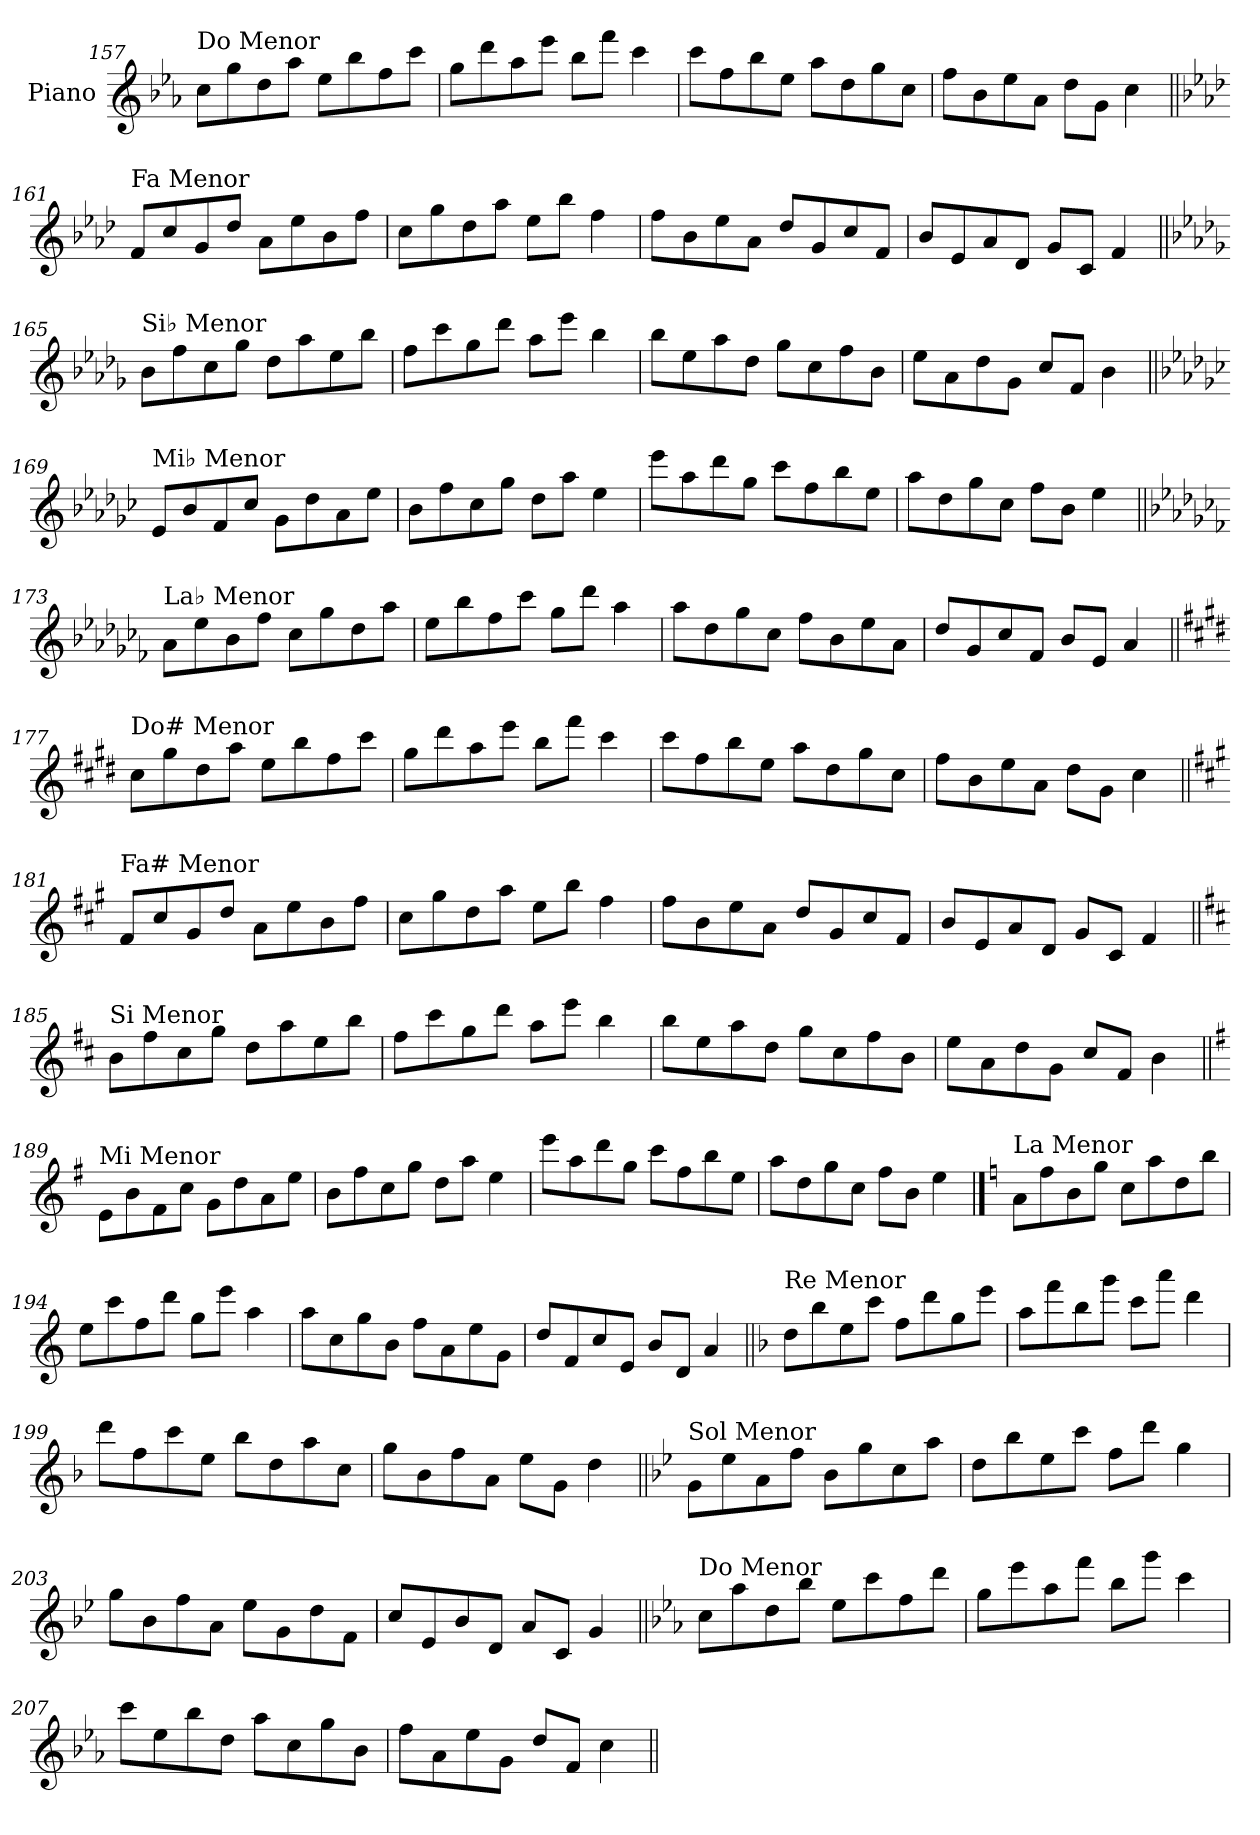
**kern
*part1
*staff1
*I"Piano
*I'Pno.
!!LO:LB:g=z
*clefG2
*k[b-e-a-]
=157
!LO:TX:a:t=Do Menor
8cc\L
8gg\
8dd\
8aa-\J
8ee-\L
8bb-\
8ff\
8ccc\J
=158
8gg\L
8ddd\
8aa-\
8eee-\J
8bb-\L
8fff\J
4ccc\
=159
8ccc\L
8ff\
8bb-\
8ee-\J
8aa-\L
8dd\
8gg\
8cc\J
=160
8ff\L
8b-\
8ee-\
8a-\J
8dd\L
8g\J
4cc\
!!LO:LB:g=z
=161||
*k[b-e-a-d-]
!LO:TX:a:t=Fa Menor
8f/L
8cc/
8g/
8dd-/J
8a-\L
8ee-\
8b-\
8ff\J
=162
8cc\L
8gg\
8dd-\
8aa-\J
8ee-\L
8bb-\J
4ff\
=163
8ff\L
8b-\
8ee-\
8a-\J
8dd-/L
8g/
8cc/
8f/J
=164
8b-/L
8e-/
8a-/
8d-/J
8g/L
8c/J
4f/
!!LO:LB:g=z
=165||
*k[b-e-a-d-g-]
!LO:TX:a:t=Si♭ Menor
8b-\L
8ff\
8cc\
8gg-\J
8dd-\L
8aa-\
8ee-\
8bb-\J
=166
8ff\L
8ccc\
8gg-\
8ddd-\J
8aa-\L
8eee-\J
4bb-\
=167
8bb-\L
8ee-\
8aa-\
8dd-\J
8gg-\L
8cc\
8ff\
8b-\J
=168
8ee-\L
8a-\
8dd-\
8g-\J
8cc/L
8f/J
4b-\
!!LO:PB:g=z
=169||
*k[b-e-a-d-g-c-]
!LO:TX:a:t=Mi♭ Menor
8e-/L
8b-/
8f/
8cc-/J
8g-\L
8dd-\
8a-\
8ee-\J
=170
8b-\L
8ff\
8cc-\
8gg-\J
8dd-\L
8aa-\J
4ee-\
=171
8eee-\L
8aa-\
8ddd-\
8gg-\J
8ccc-\L
8ff\
8bb-\
8ee-\J
=172
8aa-\L
8dd-\
8gg-\
8cc-\J
8ff\L
8b-\J
4ee-\
!!LO:LB:g=z
=173||
*k[b-e-a-d-g-c-f-]
!LO:TX:a:t=La♭ Menor
8a-\L
8ee-\
8b-\
8ff-\J
8cc-\L
8gg-\
8dd-\
8aa-\J
=174
8ee-\L
8bb-\
8ff-\
8ccc-\J
8gg-\L
8ddd-\J
4aa-\
=175
8aa-\L
8dd-\
8gg-\
8cc-\J
8ff-\L
8b-\
8ee-\
8a-\J
=176
8dd-/L
8g-/
8cc-/
8f-/J
8b-/L
8e-/J
4a-/
!!LO:LB:g=z
=177||
*k[f#c#g#d#]
!LO:TX:a:t=Do# Menor
8cc#\L
8gg#\
8dd#\
8aa\J
8ee\L
8bb\
8ff#\
8ccc#\J
=178
8gg#\L
8ddd#\
8aa\
8eee\J
8bb\L
8fff#\J
4ccc#\
=179
8ccc#\L
8ff#\
8bb\
8ee\J
8aa\L
8dd#\
8gg#\
8cc#\J
=180
8ff#\L
8b\
8ee\
8a\J
8dd#\L
8g#\J
4cc#\
!!LO:LB:g=z
=181||
*k[f#c#g#]
!LO:TX:a:t=Fa# Menor
8f#/L
8cc#/
8g#/
8dd/J
8a\L
8ee\
8b\
8ff#\J
=182
8cc#\L
8gg#\
8dd\
8aa\J
8ee\L
8bb\J
4ff#\
=183
8ff#\L
8b\
8ee\
8a\J
8dd/L
8g#/
8cc#/
8f#/J
=184
8b/L
8e/
8a/
8d/J
8g#/L
8c#/J
4f#/
!!LO:LB:g=z
=185||
*k[f#c#]
!LO:TX:a:t=Si Menor
8b\L
8ff#\
8cc#\
8gg\J
8dd\L
8aa\
8ee\
8bb\J
=186
8ff#\L
8ccc#\
8gg\
8ddd\J
8aa\L
8eee\J
4bb\
=187
8bb\L
8ee\
8aa\
8dd\J
8gg\L
8cc#\
8ff#\
8b\J
=188
8ee\L
8a\
8dd\
8g\J
8cc#/L
8f#/J
4b\
!!LO:LB:g=z
=189||
*k[f#]
!LO:TX:a:t=Mi Menor
8e\L
8b\
8f#\
8cc\J
8g\L
8dd\
8a\
8ee\J
=190
8b\L
8ff#\
8cc\
8gg\J
8dd\L
8aa\J
4ee\
=191
8eee\L
8aa\
8ddd\
8gg\J
8ccc\L
8ff#\
8bb\
8ee\J
=192
8aa\L
8dd\
8gg\
8cc\J
8ff#\L
8b\J
4ee\
!!LO:PB:g=z
==193
*k[]
!LO:TX:a:t=La Menor
8a\L
8ff\
8b\
8gg\J
8cc\L
8aa\
8dd\
8bb\J
=194
8ee\L
8ccc\
8ff\
8ddd\J
8gg\L
8eee\J
4aa\
=195
8aa\L
8cc\
8gg\
8b\J
8ff\L
8a\
8ee\
8g\J
=196
8dd/L
8f/
8cc/
8e/J
8b/L
8d/J
4a/
!!LO:LB:g=z
=197||
*k[b-]
!LO:TX:a:t=Re Menor
8dd\L
8bb-\
8ee\
8ccc\J
8ff\L
8ddd\
8gg\
8eee\J
=198
8aa\L
8fff\
8bb-\
8ggg\J
8ccc\L
8aaa\J
4ddd\
=199
8ddd\L
8ff\
8ccc\
8ee\J
8bb-\L
8dd\
8aa\
8cc\J
=200
8gg\L
8b-\
8ff\
8a\J
8ee\L
8g\J
4dd\
!!LO:LB:g=z
=201||
*k[b-e-]
!LO:TX:a:t=Sol Menor
8g\L
8ee-\
8a\
8ff\J
8b-\L
8gg\
8cc\
8aa\J
=202
8dd\L
8bb-\
8ee-\
8ccc\J
8ff\L
8ddd\J
4gg\
=203
8gg\L
8b-\
8ff\
8a\J
8ee-\L
8g\
8dd\
8f\J
=204
8cc/L
8e-/
8b-/
8d/J
8a/L
8c/J
4g/
!!LO:LB:g=z
=205||
*k[b-e-a-]
!LO:TX:a:t=Do Menor
8cc\L
8aa-\
8dd\
8bb-\J
8ee-\L
8ccc\
8ff\
8ddd\J
=206
8gg\L
8eee-\
8aa-\
8fff\J
8bb-\L
8ggg\J
4ccc\
=207
8ccc\L
8ee-\
8bb-\
8dd\J
8aa-\L
8cc\
8gg\
8b-\J
=208
8ff\L
8a-\
8ee-\
8g\J
8dd/L
8f/J
4cc\
=||
*-
